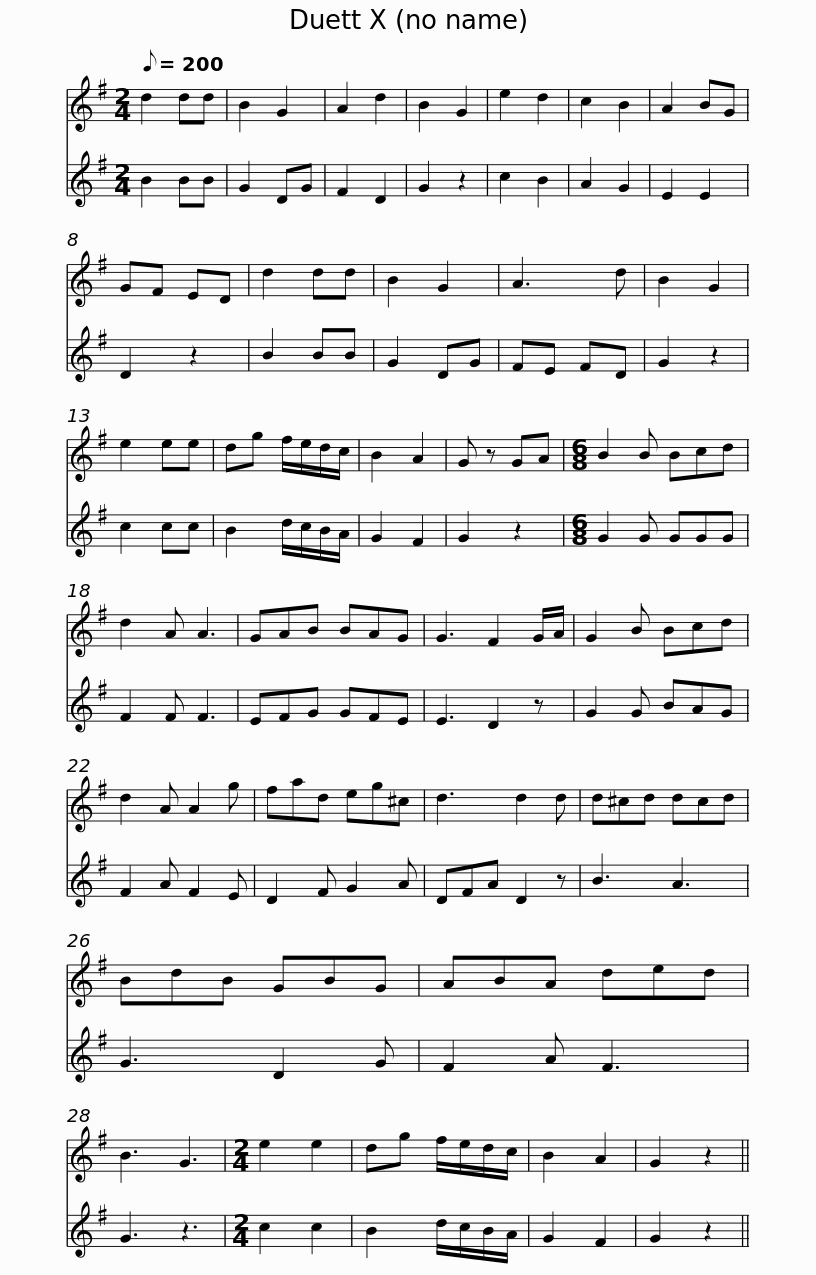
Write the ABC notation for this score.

X:1
%%score 1 2
L:1/8
Q:1/8=200
M:2/4
I:linebreak $
K:G
V:1 treble
V:2 treble
V:1
 d2 dd | B2 G2 | A2 d2 | B2 G2 | e2 d2 | %5
 c2 B2 | A2 BG | GF ED | d2 dd | B2 G2 | %10
 A3 d | B2 G2 | e2 ee |$ dg f/e/d/c/ | B2 A2 | %15
 G z GA |[M:6/8] B2 B Bcd | d2 A A3 | GAB BAG | G3 F2 G/A/ | %20
 G2 B Bcd | d2 A A2 g |$ fad eg^c | d3 d2 d | d^cd dcd | %25
 BdB GBG | ABA ded | B3 G3 |[M:2/4] e2 e2 | dg f/e/d/c/ |$ %30
 B2 A2 | G2 z2 || %32
V:2
 B2 BB | G2 DG | F2 D2 | G2 z2 | c2 B2 | %5
 A2 G2 | E2 E2 | D2 z2 | B2 BB | G2 DG | %10
 FE FD | G2 z2 | c2 cc |$ B2 d/c/B/A/ | G2 F2 | %15
 G2 z2 |[M:6/8] G2 G GGG | F2 F F3 | EFG GFE | E3 D2 z | %20
 G2 G BAG | F2 A F2 E |$ D2 F G2 A | DFA D2 z | B3 A3 | %25
 G3 D2 G | F2 A F3 | G3 z3 |[M:2/4] c2 c2 | B2 d/c/B/A/ |$ %30
 G2 F2 | G2 z2 || %32
